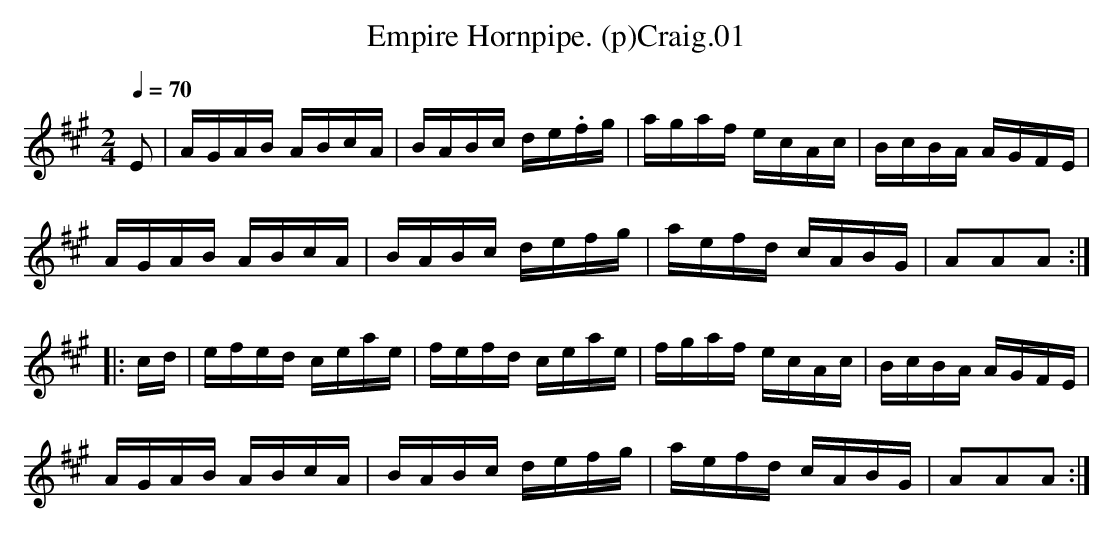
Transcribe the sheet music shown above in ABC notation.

X:1
T:Empire Hornpipe. (p)Craig.01
M:2/4
L:1/16
K:C
Q:1/4=70
K:A
E2 | AGAB ABcA | BABc de.fg | agaf ecAc | BcBA AGFE |
AGAB ABcA | BABc defg | aefd cABG | A2A2A2 :|
|:cd | efed ceae | fefd ceae | fgaf ecAc | BcBA AGFE |
AGAB ABcA | BABc defg | aefd cABG | A2A2A2 :|
